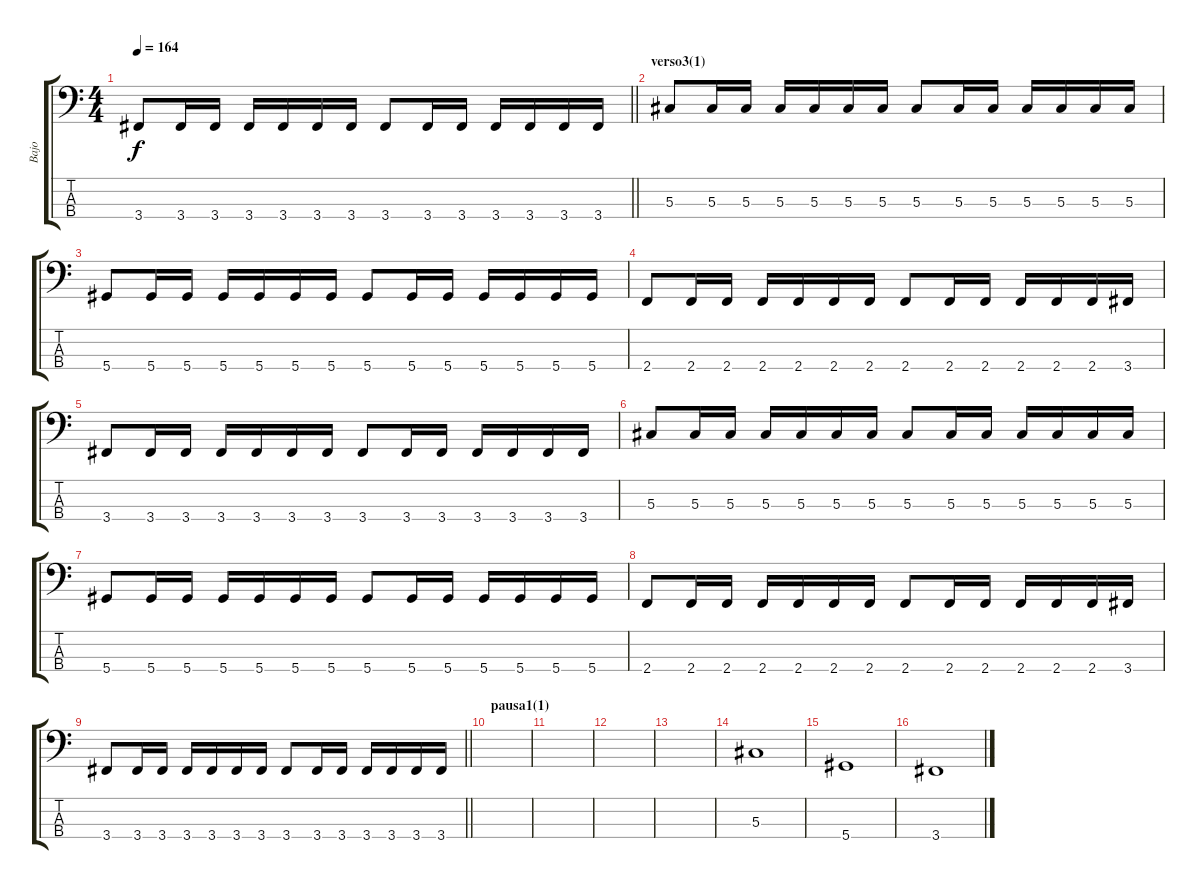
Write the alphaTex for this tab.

\track ("Bajo" "Bajo") {instrument electricbassfinger}
\staff {score tabs}
\tuning (Gb2 Db2 Ab1 Eb1) {hide}
\ts (4 4)
\tempo 164
\clef f4
\barLineRight lightlight
\ks c
3.4.8{dy f} 3.4.16 3.4.16 3.4.16 3.4.16 3.4.16 3.4.16 3.4.8 3.4.16 3.4.16 3.4.16 3.4.16 3.4.16 3.4.16 |
\section ("" "verso3(1)")
5.3.8 5.3.16 5.3.16 5.3.16 5.3.16 5.3.16 5.3.16 5.3.8 5.3.16 5.3.16 5.3.16 5.3.16 5.3.16 5.3.16 |
5.4.8 5.4.16 5.4.16 5.4.16 5.4.16 5.4.16 5.4.16 5.4.8 5.4.16 5.4.16 5.4.16 5.4.16 5.4.16 5.4.16 |
2.4.8 2.4.16 2.4.16 2.4.16 2.4.16 2.4.16 2.4.16 2.4.8 2.4.16 2.4.16 2.4.16 2.4.16 2.4.16 3.4.16 |
3.4.8 3.4.16 3.4.16 3.4.16 3.4.16 3.4.16 3.4.16 3.4.8 3.4.16 3.4.16 3.4.16 3.4.16 3.4.16 3.4.16 |
5.3.8 5.3.16 5.3.16 5.3.16 5.3.16 5.3.16 5.3.16 5.3.8 5.3.16 5.3.16 5.3.16 5.3.16 5.3.16 5.3.16 |
5.4.8 5.4.16 5.4.16 5.4.16 5.4.16 5.4.16 5.4.16 5.4.8 5.4.16 5.4.16 5.4.16 5.4.16 5.4.16 5.4.16 |
2.4.8 2.4.16 2.4.16 2.4.16 2.4.16 2.4.16 2.4.16 2.4.8 2.4.16 2.4.16 2.4.16 2.4.16 2.4.16 3.4.16 |
\barLineRight lightlight
3.4.8 3.4.16 3.4.16 3.4.16 3.4.16 3.4.16 3.4.16 3.4.8 3.4.16 3.4.16 3.4.16 3.4.16 3.4.16 3.4.16 |
\section ("" "pausa1(1)")
|
|
|
|
5.3.1 |
5.4.1 |
3.4.1
